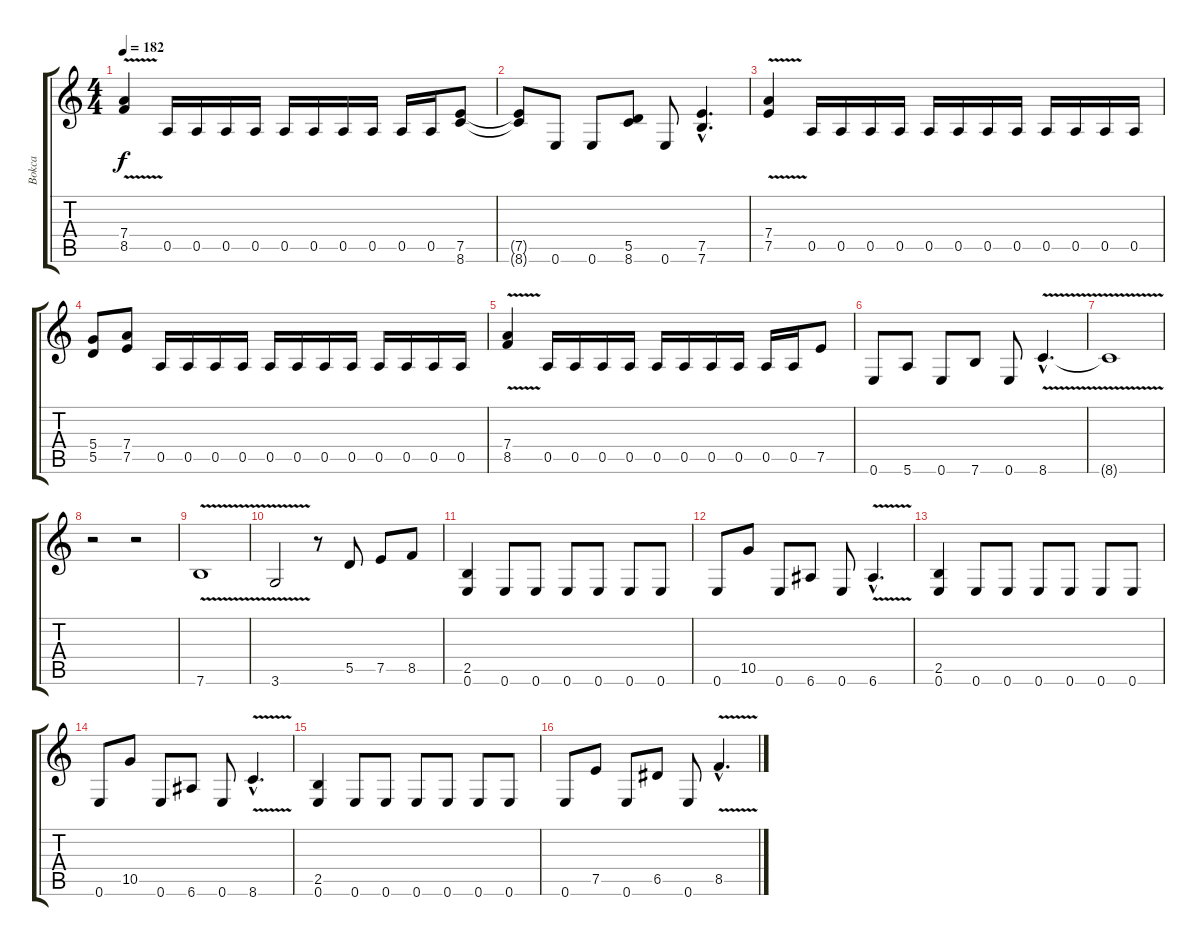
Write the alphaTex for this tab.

\track ("Bokca" "Bokca") {instrument distortionguitar}
\staff {score tabs}
\tuning (E4 B3 G3 D3 A2 E2) {hide}
\ts (4 4)
\tempo 182
\clef g2
\ks c
(7.4 8.5{v}).4{dy f} 0.5.16 0.5.16 0.5.16 0.5.16 0.5.16 0.5.16 0.5.16 0.5.16 0.5.16 0.5.16 (7.5 8.6).8 |
(7.5{t} 8.6{t}).8 0.6.8 0.6.8 (5.5 8.6).8 0.6.8 (7.5{hac} 7.6{hac}).4{d} |
(7.4 7.5{v}).4 0.5.16 0.5.16 0.5.16 0.5.16 0.5.16 0.5.16 0.5.16 0.5.16 0.5.16 0.5.16 0.5.16 0.5.16 |
(5.4 5.5).8 (7.4 7.5).8 0.5.16 0.5.16 0.5.16 0.5.16 0.5.16 0.5.16 0.5.16 0.5.16 0.5.16 0.5.16 0.5.16 0.5.16 |
(7.4 8.5{v}).4 0.5.16 0.5.16 0.5.16 0.5.16 0.5.16 0.5.16 0.5.16 0.5.16 0.5.16 0.5.16 7.5.8 |
0.6.8 5.6.8 0.6.8 7.6.8 0.6.8 8.6{v hac}.4{d} |
8.6{t}.1 |
r.2 r.2 |
7.6{v}.1 |
3.6{v}.2 r.8 5.5.8 7.5.8 8.5.8 |
(2.5 0.6).4 0.6.8 0.6.8 0.6.8 0.6.8 0.6.8 0.6.8 |
0.6.8 10.5.8 0.6.8 6.6.8 0.6.8 6.6{v hac}.4{d} |
(2.5 0.6).4 0.6.8 0.6.8 0.6.8 0.6.8 0.6.8 0.6.8 |
0.6.8 10.5.8 0.6.8 6.6.8 0.6.8 8.6{v hac}.4{d} |
(2.5 0.6).4 0.6.8 0.6.8 0.6.8 0.6.8 0.6.8 0.6.8 |
0.6.8 7.5.8 0.6.8 6.5.8 0.6.8 8.5{v hac}.4{d}
